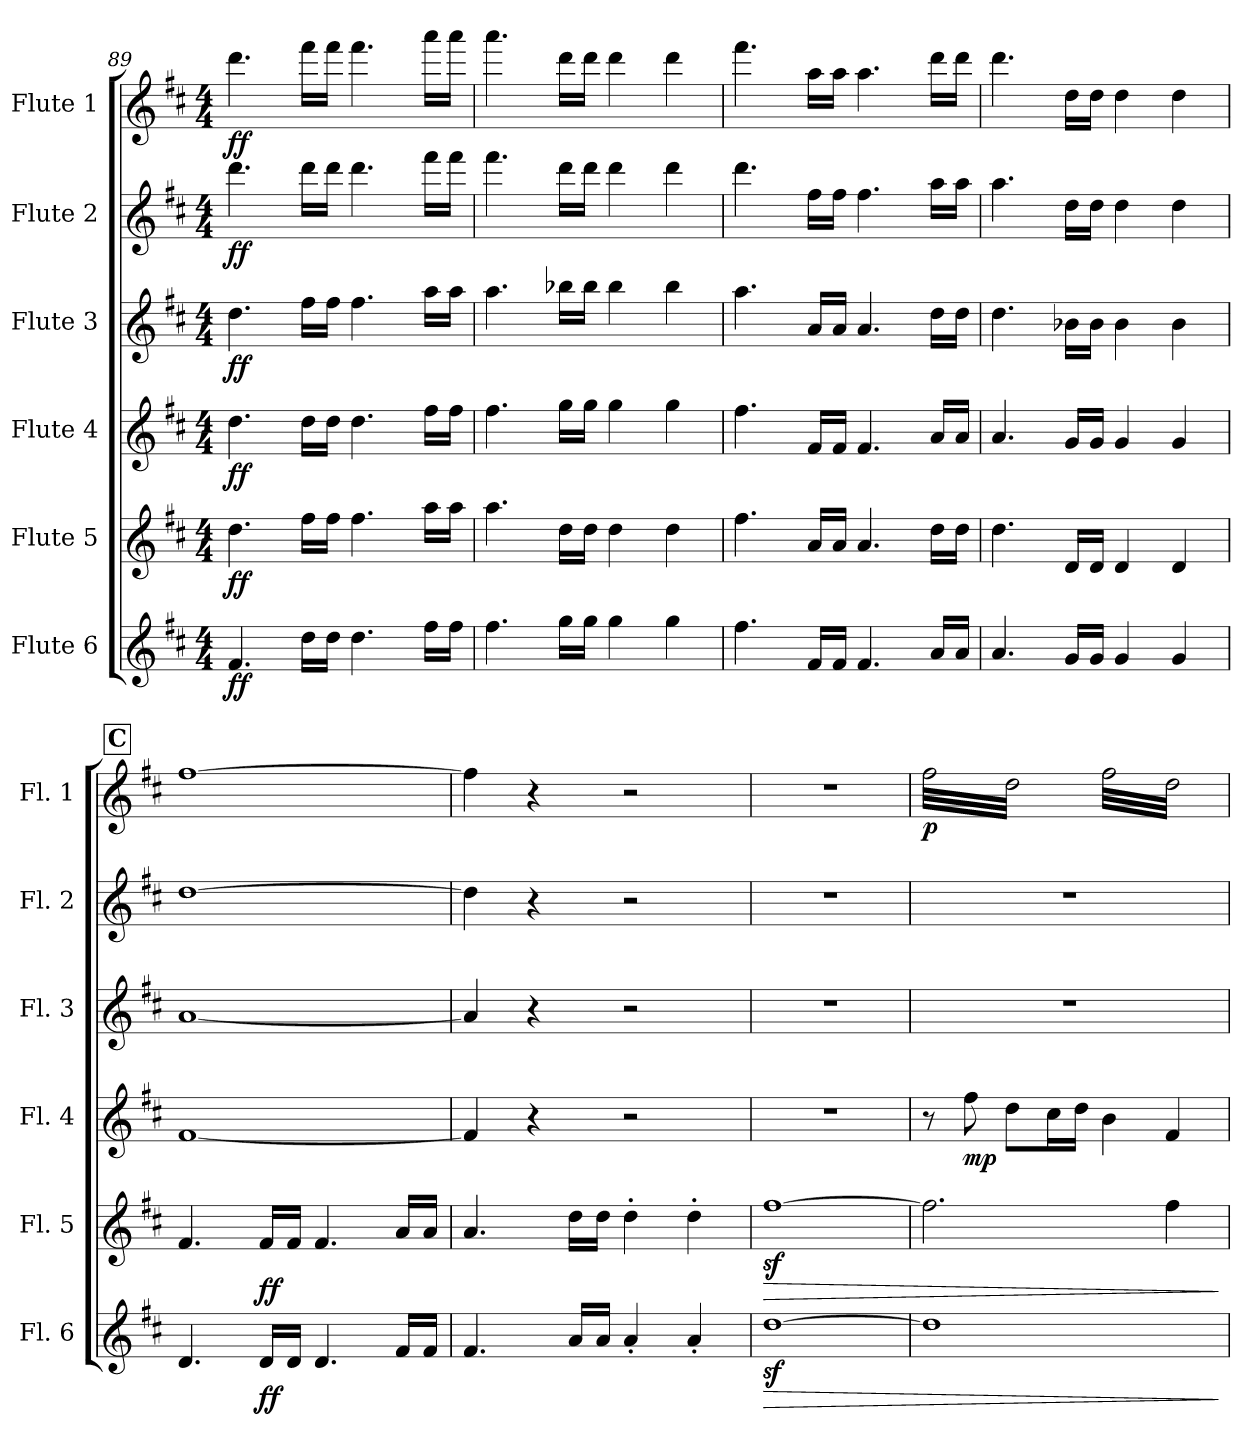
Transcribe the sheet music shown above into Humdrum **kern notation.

**kern	**dynam	**kern	**dynam	**kern	**dynam	**kern	**dynam	**kern	**dynam	**kern	**dynam
*part6	*part6	*part5	*part5	*part4	*part4	*part3	*part3	*part2	*part2	*part1	*part1
*staff6	*staff6	*staff5	*staff5	*staff4	*staff4	*staff3	*staff3	*staff2	*staff2	*staff1	*staff1
*I"Flute 6	*	*I"Flute 5	*	*I"Flute 4	*	*I"Flute 3	*	*I"Flute 2	*	*I"Flute 1	*
*I'Fl. 6	*	*I'Fl. 5	*	*I'Fl. 4	*	*I'Fl. 3	*	*I'Fl. 2	*	*I'Fl. 1	*
*clefG2	*	*clefG2	*	*clefG2	*	*clefG2	*	*clefG2	*	*clefG2	*
*k[f#c#]	*	*k[f#c#]	*	*k[f#c#]	*	*k[f#c#]	*	*k[f#c#]	*	*k[f#c#]	*
*M4/4	*	*M4/4	*	*M4/4	*	*M4/4	*	*M4/4	*	*M4/4	*
=89	=89	=89	=89	=89	=89	=89	=89	=89	=89	=89	=89
!	!LO:DY:b	!	!LO:DY:b	!	!LO:DY:b	!	!LO:DY:b	!	!LO:DY:b	!	!LO:DY:b
4.f#/	ff	4.dd\	ff	4.dd\	ff	4.dd\	ff	4.ddd\	ff	4.ddd\	ff
16dd\LL	.	16ff#\LL	.	16dd\LL	.	16ff#\LL	.	16ddd\LL	.	16fff#\LL	.
16dd\JJ	.	16ff#\JJ	.	16dd\JJ	.	16ff#\JJ	.	16ddd\JJ	.	16fff#\JJ	.
4.dd\	.	4.ff#\	.	4.dd\	.	4.ff#\	.	4.ddd\	.	4.fff#\	.
16ff#\LL	.	16aa\LL	.	16ff#\LL	.	16aa\LL	.	16fff#\LL	.	16aaa\LL	.
16ff#\JJ	.	16aa\JJ	.	16ff#\JJ	.	16aa\JJ	.	16fff#\JJ	.	16aaa\JJ	.
=90	=90	=90	=90	=90	=90	=90	=90	=90	=90	=90	=90
4.ff#\	.	4.aa\	.	4.ff#\	.	4.aa\	.	4.fff#\	.	4.aaa\	.
16gg\LL	.	16dd\LL	.	16gg\LL	.	16bb-X\LL	.	16ddd\LL	.	16ddd\LL	.
16gg\JJ	.	16dd\JJ	.	16gg\JJ	.	16bb-\JJ	.	16ddd\JJ	.	16ddd\JJ	.
4gg\	.	4dd\	.	4gg\	.	4bb-\	.	4ddd\	.	4ddd\	.
4gg\	.	4dd\	.	4gg\	.	4bb-\	.	4ddd\	.	4ddd\	.
=91	=91	=91	=91	=91	=91	=91	=91	=91	=91	=91	=91
4.ff#\	.	4.ff#\	.	4.ff#\	.	4.aa\	.	4.ddd\	.	4.fff#\	.
16f#/LL	.	16a/LL	.	16f#/LL	.	16a/LL	.	16ff#\LL	.	16aa\LL	.
16f#/JJ	.	16a/JJ	.	16f#/JJ	.	16a/JJ	.	16ff#\JJ	.	16aa\JJ	.
4.f#/	.	4.a/	.	4.f#/	.	4.a/	.	4.ff#\	.	4.aa\	.
16a/LL	.	16dd\LL	.	16a/LL	.	16dd\LL	.	16aa\LL	.	16ddd\LL	.
16a/JJ	.	16dd\JJ	.	16a/JJ	.	16dd\JJ	.	16aa\JJ	.	16ddd\JJ	.
=92	=92	=92	=92	=92	=92	=92	=92	=92	=92	=92	=92
4.a/	.	4.dd\	.	4.a/	.	4.dd\	.	4.aa\	.	4.ddd\	.
16g/LL	.	16d/LL	.	16g/LL	.	16b-X\LL	.	16dd\LL	.	16dd\LL	.
16g/JJ	.	16d/JJ	.	16g/JJ	.	16b-\JJ	.	16dd\JJ	.	16dd\JJ	.
4g/	.	4d/	.	4g/	.	4b-\	.	4dd\	.	4dd\	.
4g/	.	4d/	.	4g/	.	4b-\	.	4dd\	.	4dd\	.
!!LO:PB:g=z
!!LO:REH:place=s1:a:B:fs=14:t=C
=93	=93	=93	=93	=93	=93	=93	=93	=93	=93	=93	=93
4.d/	.	4.f#/	.	[1f#	.	[1a	.	[1dd	.	[1ff#	.
!	!LO:DY:b	!	!LO:DY:b	!	!	!	!	!	!	!	!
16d/LL	ff	16f#/LL	ff	.	.	.	.	.	.	.	.
16d/JJ	.	16f#/JJ	.	.	.	.	.	.	.	.	.
4.d/	.	4.f#/	.	.	.	.	.	.	.	.	.
16f#/LL	.	16a/LL	.	.	.	.	.	.	.	.	.
16f#/JJ	.	16a/JJ	.	.	.	.	.	.	.	.	.
=94	=94	=94	=94	=94	=94	=94	=94	=94	=94	=94	=94
4.f#/	.	4.a/	.	4f#/]	.	4a/]	.	4dd\]	.	4ff#\]	.
.	.	.	.	4r	.	4r	.	4r	.	4r	.
16a/LL	.	16dd\LL	.	.	.	.	.	.	.	.	.
16a/JJ	.	16dd\JJ	.	.	.	.	.	.	.	.	.
4a'/	.	4dd'\	.	2r	.	2r	.	2r	.	2r	.
4a'/	.	4dd'\	.	.	.	.	.	.	.	.	.
=95	=95	=95	=95	=95	=95	=95	=95	=95	=95	=95	=95
!	!LO:HP:b	!	!LO:HP:b	!	!	!	!	!	!	!	!
[1ddz<	>	[1ff#z<	>	1r	.	1r	.	1r	.	1r	.
=96	=96	=96	=96	=96	=96	=96	=96	=96	=96	=96	=96
!	!	!	!	!	!	!	!	!	!	!	!LO:DY:b
*	*	*	*	*	*	*	*	*	*	*tremolo	*
1dd]	.	2.ff#\]	.	8r	.	1r	.	1r	.	32ff#\LLL	p
.	.	.	.	.	.	.	.	.	.	32dd\	.
.	.	.	.	.	.	.	.	.	.	32ff#\	.
.	.	.	.	.	.	.	.	.	.	32dd\	.
!	!	!	!	!	!LO:DY:b	!	!	!	!	!	!
.	.	.	.	8ff#\	mp	.	.	.	.	32ff#\	.
.	.	.	.	.	.	.	.	.	.	32dd\	.
.	.	.	.	.	.	.	.	.	.	32ff#\	.
.	.	.	.	.	.	.	.	.	.	32dd\	.
.	.	.	.	8dd\L	.	.	.	.	.	32ff#\	.
.	.	.	.	.	.	.	.	.	.	32dd\	.
.	.	.	.	.	.	.	.	.	.	32ff#\	.
.	.	.	.	.	.	.	.	.	.	32dd\	.
.	.	.	.	16cc#\L	.	.	.	.	.	32ff#\	.
.	.	.	.	.	.	.	.	.	.	32dd\	.
.	.	.	.	16dd\JJ	.	.	.	.	.	32ff#\	.
.	.	.	.	.	.	.	.	.	.	32dd\JJJ	.
.	.	.	.	4b\	.	.	.	.	.	32ff#\LLL	.
.	.	.	.	.	.	.	.	.	.	32dd\	.
.	.	.	.	.	.	.	.	.	.	32ff#\	.
.	.	.	.	.	.	.	.	.	.	32dd\	.
.	.	.	.	.	.	.	.	.	.	32ff#\	.
.	.	.	.	.	.	.	.	.	.	32dd\	.
.	.	.	.	.	.	.	.	.	.	32ff#\	.
.	.	.	.	.	.	.	.	.	.	32dd\	.
.	.	4ff#\	.	4f#/	.	.	.	.	.	32ff#\	.
.	.	.	.	.	.	.	.	.	.	32dd\	.
.	.	.	.	.	.	.	.	.	.	32ff#\	.
.	.	.	.	.	.	.	.	.	.	32dd\	.
.	.	.	.	.	.	.	.	.	.	32ff#\	.
.	.	.	.	.	.	.	.	.	.	32dd\	.
.	.	.	.	.	.	.	.	.	.	32ff#\	.
.	.	.	.	.	.	.	.	.	.	32dd\JJJ	.
*	*	*	*	*	*	*	*	*	*	*Xtremolo	*
.	]	.	]	.	.	.	.	.	.	.	.
.	.	.	.	.	.	.	.	.	.	.	.
.	.	.	.	.	.	.	.	.	.	.	.
.	.	.	.	.	.	.	.	.	.	.	.
.	.	.	.	.	.	.	.	.	.	.	.
.	.	.	.	.	.	.	.	.	.	.	.
.	.	.	.	.	.	.	.	.	.	.	.
.	.	.	.	.	.	.	.	.	.	.	.
=	=	=	=	=	=	=	=	=	=	=	=
*-	*-	*-	*-	*-	*-	*-	*-	*-	*-	*-	*-
